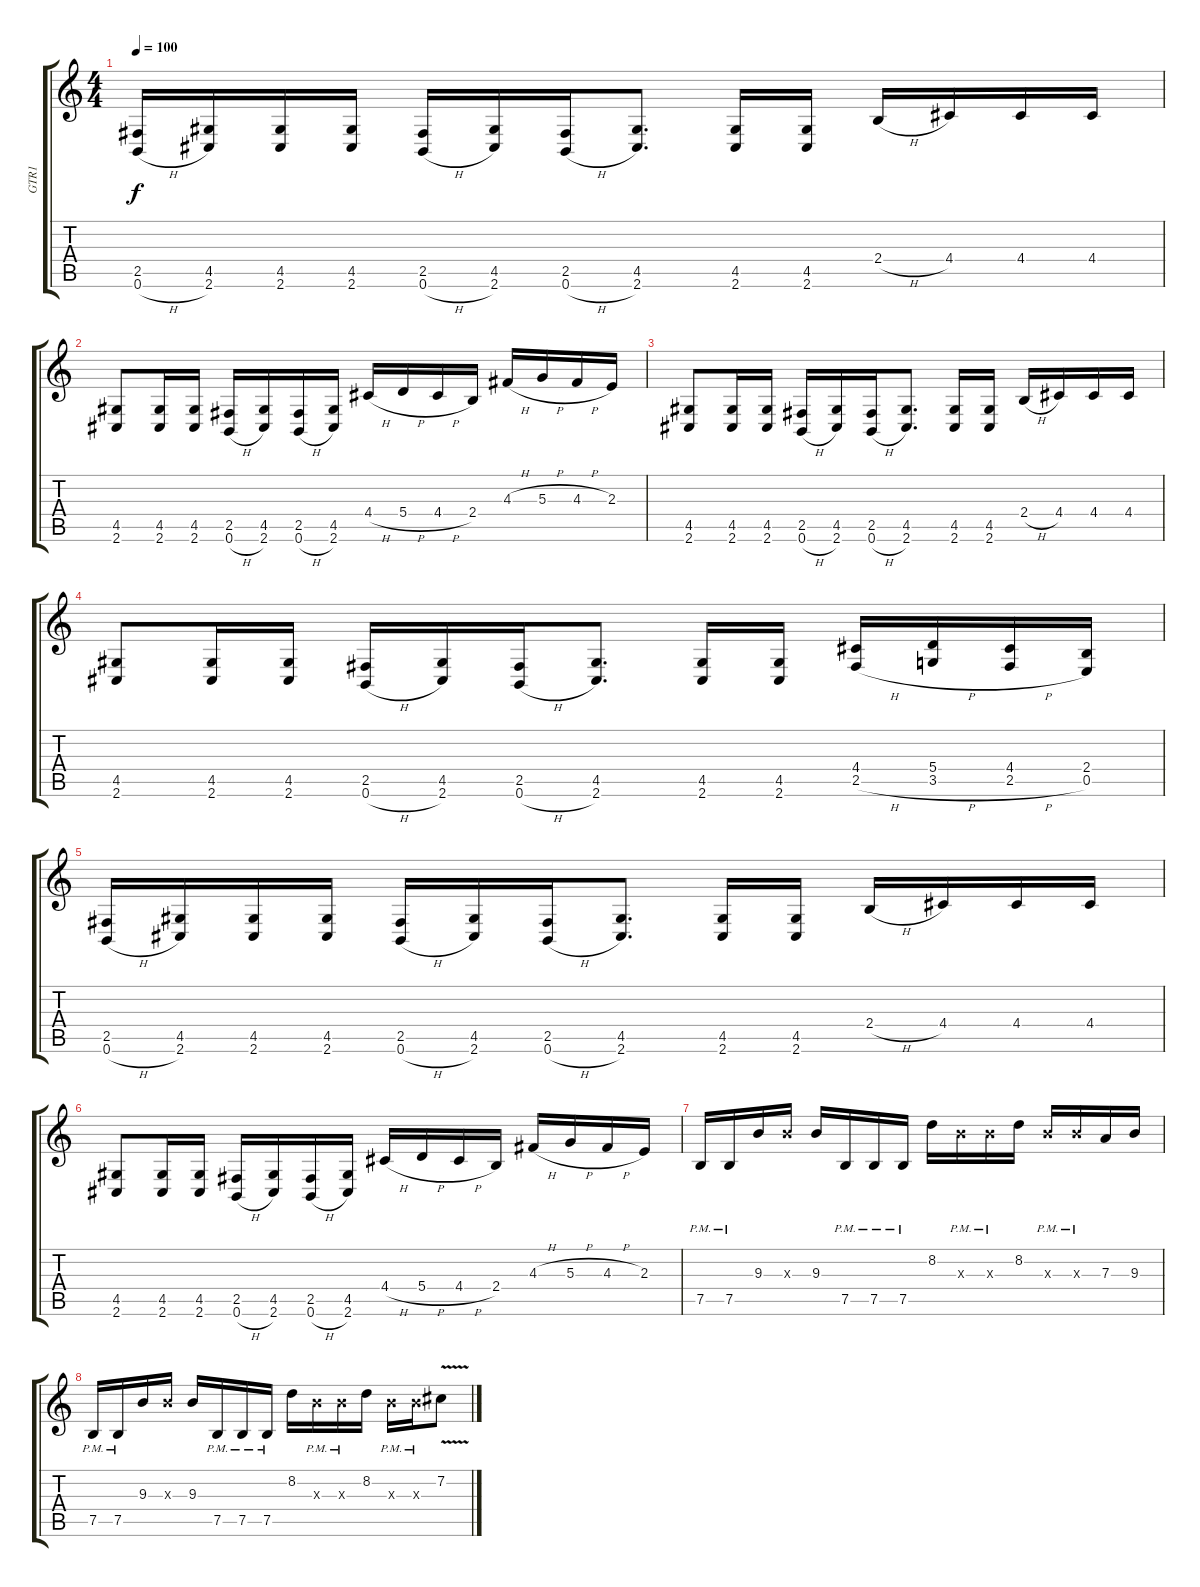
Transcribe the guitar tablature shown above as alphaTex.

\track ("GTR1" "GTR1") {instrument electricguitarclean}
\staff {score tabs}
\tuning (B3 Gb3 D3 A2 E2 B1) {hide}
\ts (4 4)
\tempo 100
\clef g2
\ks c
(2.5 0.6{h}).16{dy f} (4.5 2.6).16 (4.5 2.6).16 (4.5 2.6).16 (2.5 0.6{h}).16 (4.5 2.6).16 (2.5 0.6{h}).16 (4.5 2.6).8{d} (4.5 2.6).16 (4.5 2.6).16 2.4{h}.16 4.4.16 4.4.16 4.4.16 |
(4.5 2.6).8 (4.5 2.6).16 (4.5 2.6).16 (2.5 0.6{h}).16 (4.5 2.6).16 (2.5 0.6{h}).16 (4.5 2.6).16 4.4{h}.16 5.4{h}.16 4.4{h}.16 2.4.16 4.3{h}.16 5.3{h}.16 4.3{h}.16 2.3.16 |
(4.5 2.6).8 (4.5 2.6).16 (4.5 2.6).16 (2.5 0.6{h}).16 (4.5 2.6).16 (2.5 0.6{h}).16 (4.5 2.6).8{d} (4.5 2.6).16 (4.5 2.6).16 2.4{h}.16 4.4.16 4.4.16 4.4.16 |
(4.5 2.6).8 (4.5 2.6).16 (4.5 2.6).16 (2.5 0.6{h}).16 (4.5 2.6).16 (2.5 0.6{h}).16 (4.5 2.6).8{d} (4.5 2.6).16 (4.5 2.6).16 (4.4 2.5{h}).16 (5.4 3.5{h}).16 (4.4 2.5{h}).16 (2.4 0.5).16 |
(2.5 0.6{h}).16 (4.5 2.6).16 (4.5 2.6).16 (4.5 2.6).16 (2.5 0.6{h}).16 (4.5 2.6).16 (2.5 0.6{h}).16 (4.5 2.6).8{d} (4.5 2.6).16 (4.5 2.6).16 2.4{h}.16 4.4.16 4.4.16 4.4.16 |
(4.5 2.6).8 (4.5 2.6).16 (4.5 2.6).16 (2.5 0.6{h}).16 (4.5 2.6).16 (2.5 0.6{h}).16 (4.5 2.6).16 4.4{h}.16 5.4{h}.16 4.4{h}.16 2.4.16 4.3{h}.16 5.3{h}.16 4.3{h}.16 2.3.16 |
7.5{pm}.16{volume 13} 7.5{pm}.16 9.3.16 9.3{x}.16 9.3.16 7.5{pm}.16 7.5{pm}.16 7.5{pm}.16 8.2.16 9.3{pm x}.16 9.3{pm x}.16 8.2.16 9.3{pm x}.16 9.3{pm x}.16 7.3.16 9.3.16 |
7.5{pm}.16 7.5{pm}.16 9.3.16 9.3{x}.16 9.3.16 7.5{pm}.16 7.5{pm}.16 7.5{pm}.16 8.2.16 9.3{pm x}.16 9.3{pm x}.16 8.2.16 9.3{pm x}.16 9.3{pm x}.16 7.2{v}.8
